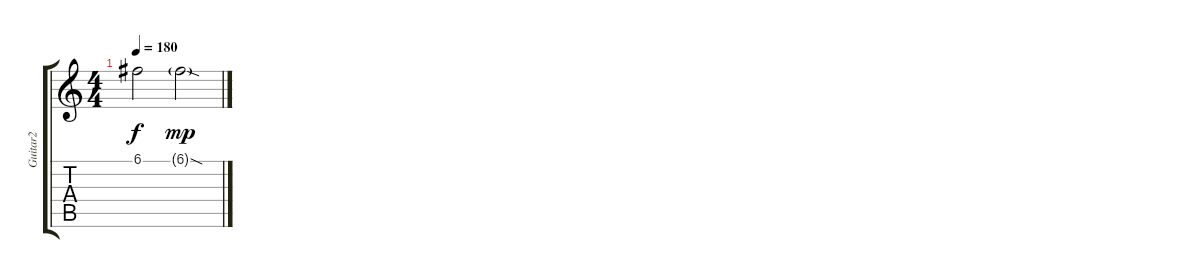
\track ("Guitar2" "Guitar2") {instrument distortionguitar}
\staff {score tabs}
\tuning (C4 G3 Eb3 Bb2 F2 C2) {hide}
\ts (4 4)
\tempo 180
\clef g2
\ks c
6.1.2{dy f} 6.1{sod g}.2{dy mp}
